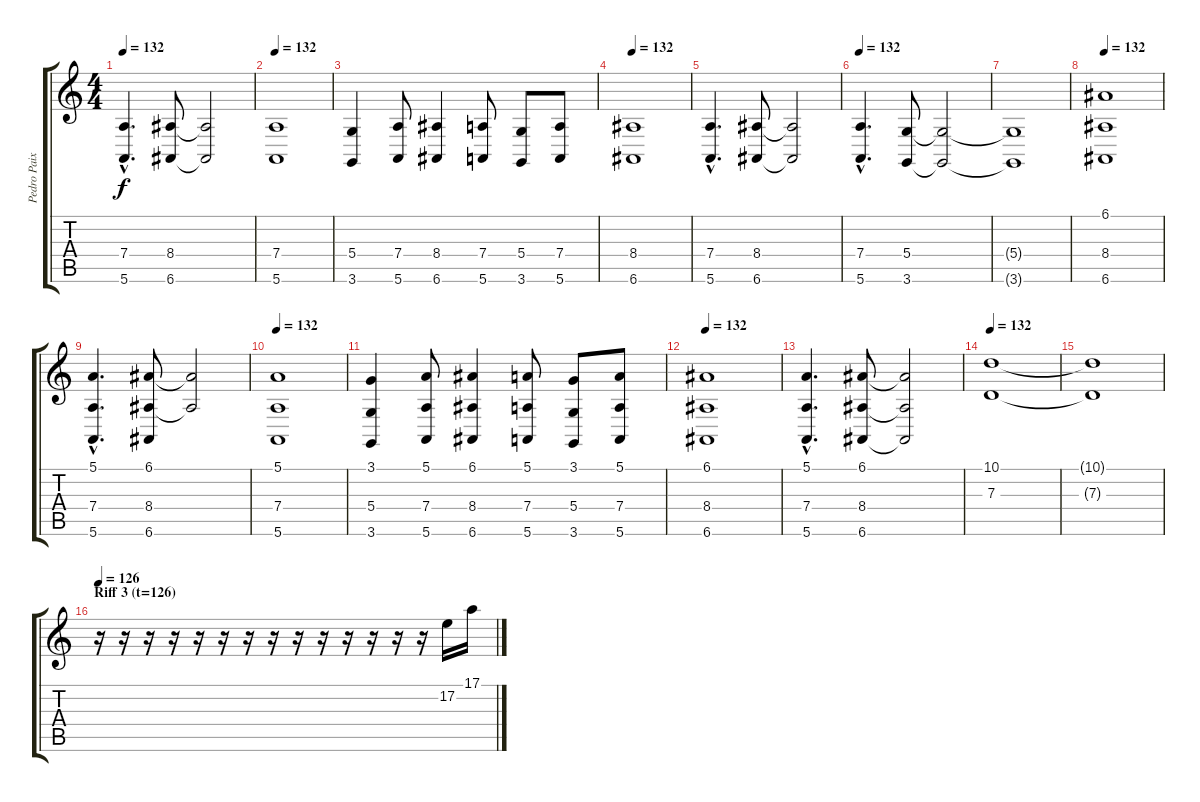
\track ("Pedro Paixao - Keyboard (String 1)" "Pedro Paix") {instrument stringensemble1}
\staff {score tabs}
\tuning (E4 B3 G3 D3 A2 E2) {hide}
\ts (4 4)
\tempo 132
\clef g2
\ks c
(7.4{hac} 5.6{hac}).4{d dy f} (8.4 6.6).8 (8.4{t} 6.6{t}).2 |
\tempo 132
(7.4 5.6).1 |
(5.4 3.6).4 (7.4 5.6).8 (8.4 6.6).4 (7.4 5.6).8 (5.4 3.6).8 (7.4 5.6).8 |
\tempo 132
(8.4 6.6).1 |
(7.4{hac} 5.6{hac}).4{d} (8.4 6.6).8 (8.4{t} 6.6{t}).2 |
\tempo 132
(7.4{hac} 5.6{hac}).4{d} (5.4 3.6).8 (5.4{t} 3.6{t}).2 |
(5.4{t} 3.6{t}).1 |
\section ("" "")
\tempo 132
(6.1 8.4 6.6).1{volume 12 balance 13 instrument stringensemble1} |
(5.1{hac} 7.4{hac} 5.6{hac}).4{d} (6.1 8.4 6.6).8 (6.1{t} 8.4{t}).2 |
\tempo 132
(5.1 7.4 5.6).1 |
(3.1 5.4 3.6).4 (5.1 7.4 5.6).8 (6.1 8.4 6.6).4 (5.1 7.4 5.6).8 (3.1 5.4 3.6).8 (5.1 7.4 5.6).8 |
\tempo 132
(6.1 8.4 6.6).1 |
(5.1{hac} 7.4{hac} 5.6{hac}).4{d} (6.1 8.4 6.6).8 (6.1{t} 8.4{t} 6.6{t}).2 |
\tempo 132
(10.1 7.3).1 |
(10.1{t} 7.3{t}).1 |
\section ("" "Riff 3 (t=126)")
\tempo 126
r.16{volume 12 balance 13 instrument stringensemble1} r.16 r.16 r.16 r.16 r.16 r.16 r.16 r.16 r.16 r.16 r.16 r.16 r.16 17.2.16 17.1.16
